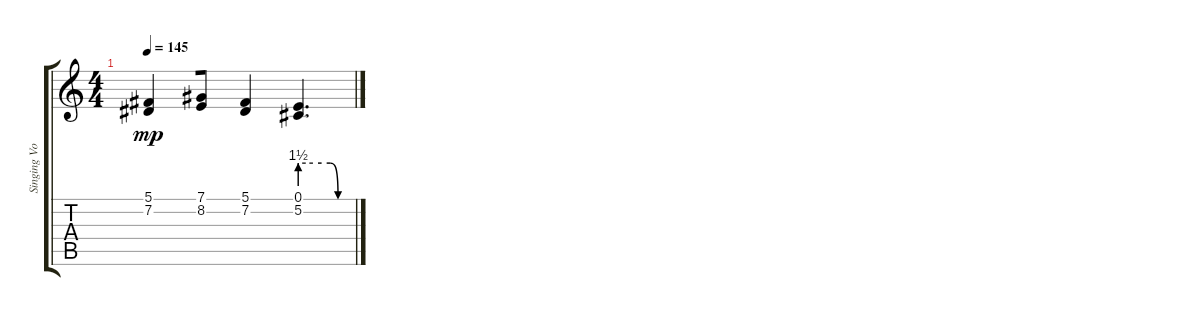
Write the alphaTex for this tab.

\track ("Singing Vocals" "Singing Vo") {instrument violin}
\staff {score tabs}
\tuning (Db4 Ab3 E3 B2 Gb2 B1) {hide}
\ts (4 4)
\tempo 145
\clef g2
\ks c
(5.1 7.2).4{dy mp beam merge} (7.1 8.2).8 (5.1 7.2).4 (0.1{be (custom 0 6 15 6 25 6 35 6 44 0 60 0)} 5.2).4{d}
